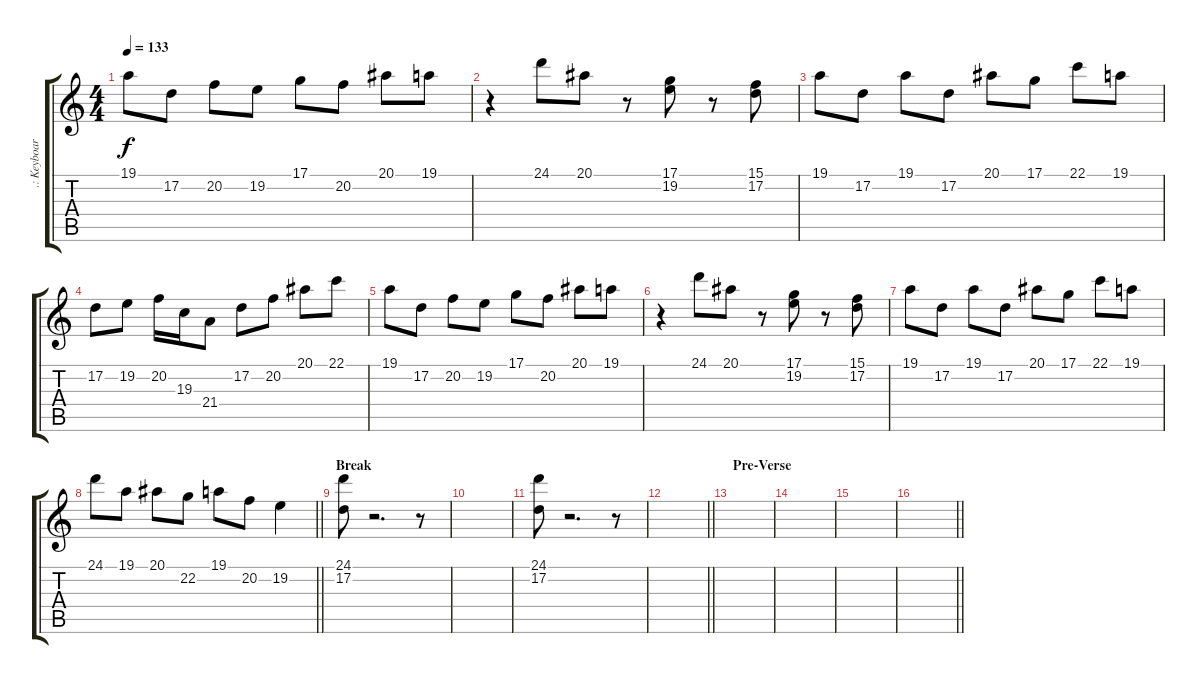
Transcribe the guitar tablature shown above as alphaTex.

\track (".: Keyboard - Melodies :." ".: Keyboar") {instrument acousticgrandpiano}
\staff {score tabs}
\tuning (D4 A3 F3 C3 G2 D2) {hide}
\ts (4 4)
\tempo 133
\clef g2
\ks c
19.1.8{dy f} 17.2.8 20.2.8 19.2.8 17.1.8 20.2.8 20.1.8 19.1.8 |
r.4 24.1.8 20.1.8 r.8 (17.1 19.2).8 r.8 (15.1 17.2).8 |
19.1.8 17.2.8 19.1.8 17.2.8 20.1.8 17.1.8 22.1.8 19.1.8 |
17.2.8 19.2.8 20.2.16 19.3.16 21.4.8 17.2.8 20.2.8 20.1.8 22.1.8 |
19.1.8 17.2.8 20.2.8 19.2.8 17.1.8 20.2.8 20.1.8 19.1.8 |
r.4 24.1.8 20.1.8 r.8 (17.1 19.2).8 r.8 (15.1 17.2).8 |
19.1.8 17.2.8 19.1.8 17.2.8 20.1.8 17.1.8 22.1.8 19.1.8 |
\barLineRight lightlight
24.1.8 19.1.8 20.1.8 22.2.8 19.1.8 20.2.8 19.2.4 |
\section ("" "Break")
(24.1 17.2).8 r.2{d} r.8 |
|
(24.1 17.2).8 r.2{d} r.8 |
\barLineRight lightlight
|
\section ("" "Pre-Verse")
|
|
|
\barLineRight lightlight
